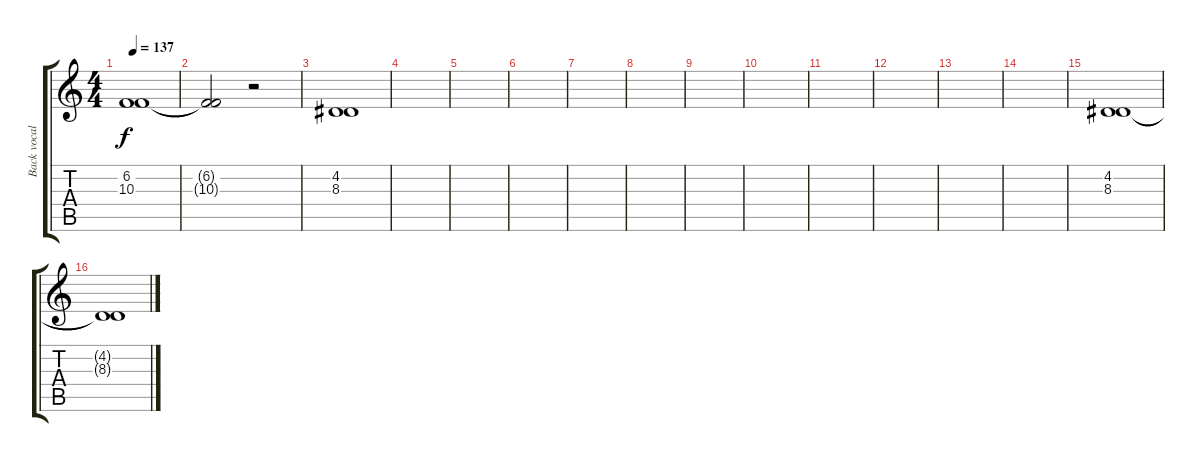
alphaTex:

\track ("Back vocal by himself" "Back vocal") {instrument lead6voice}
\staff {score tabs}
\tuning (E4 B3 G3 D3 A2 E2) {hide}
\ts (4 4)
\tempo 137
\clef g2
\ks c
(6.2 10.3).1{dy f} |
(6.2{t} 10.3{t}).2 r.2 |
(4.2 8.3).1 |
|
|
|
|
|
|
|
|
|
|
|
(4.2 8.3).1 |
(4.2{t} 8.3{t}).1
